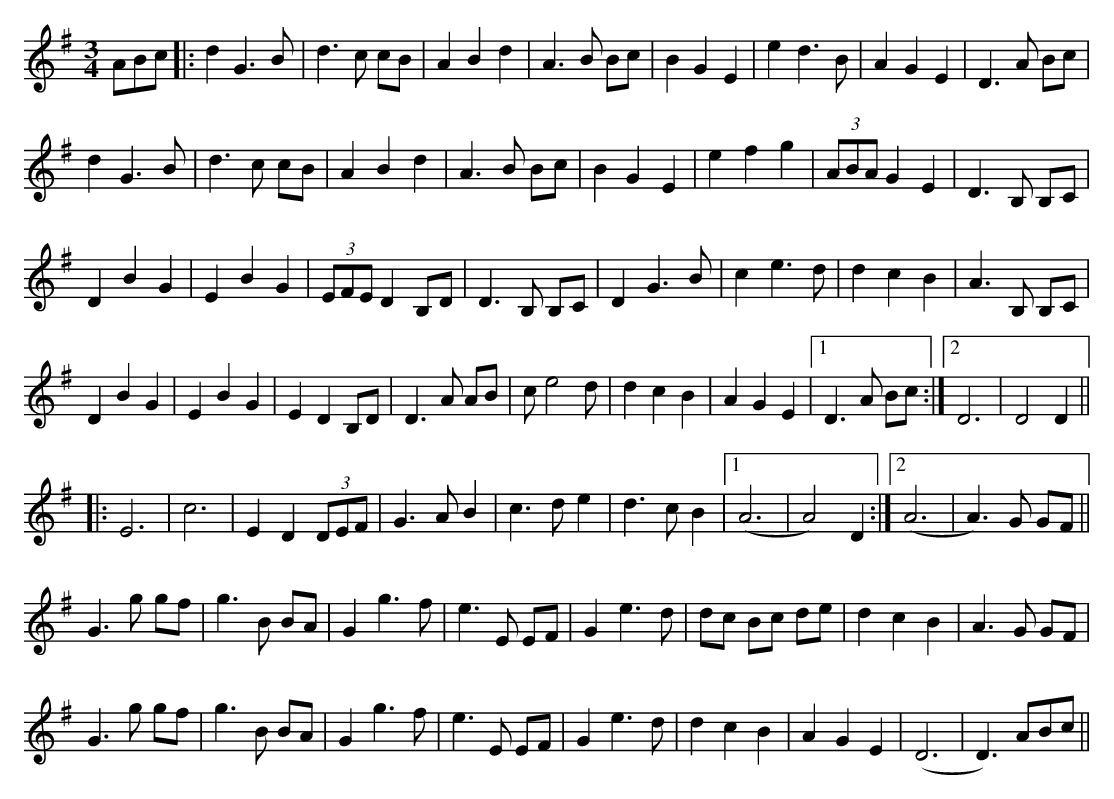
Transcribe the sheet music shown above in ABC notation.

X:1
M:3/4
K:G
ABc|:d2 G3 B|d3 c cB|A2 B2 d2|A3 B Bc|B2 G2 E2|e2 d3 B|A2 G2 E2|D3 A Bc|
d2 G3 B|d3 c cB|A2 B2 d2|A3 B Bc|B2 G2 E2|e2 f2 g2|(3ABA G2 E2|D3 B, B,C|
D2 B2 G2|E2 B2 G2|(3EFE D2 B,D|D3 B, B,C|D2 G3 B|c2 e3 d|d2 c2 B2|A3 B, B,C|
D2 B2 G2|E2 B2 G2|E2 D2 B,D|D3 A AB|c e4 d|d2 c2 B2|A2 G2 E2|1 D3 A Bc:|2 D6|D4 D2||
|:E6|c6|E2 D2 (3DEF|G3 A B2|c3 d e2|d3 c B2|1 (A6|A4) D2:|2 (A6|A3) G GF||
G3 g gf|g3 B BA|G2 g3f|e3 E EF|G2 e3 d|dc Bc de|d2 c2 B2|A3 G GF|
G3 g gf|g3 B BA|G2 g3f|e3 E EF|G2 e3 d|d2 c2 B2|A2 G2 E2|(D6|D3) ABc||
